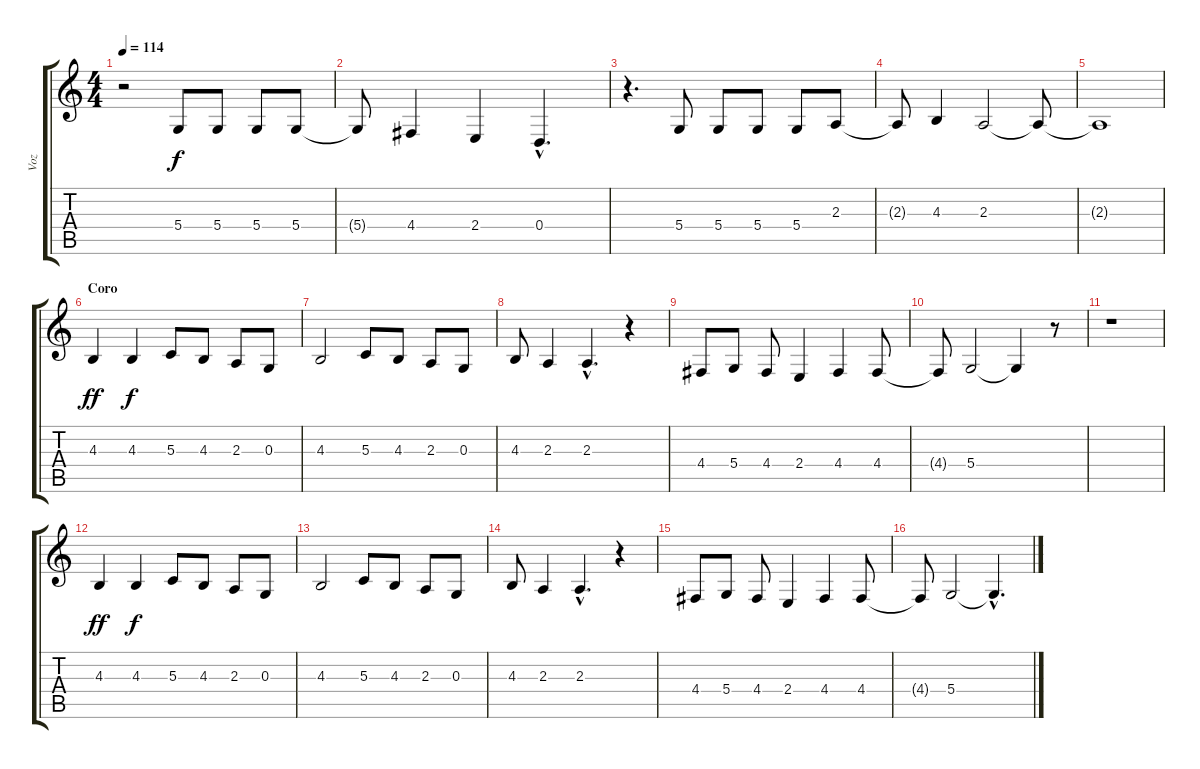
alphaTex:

\track ("Voz" "Voz") {instrument clarinet}
\staff {score tabs}
\tuning (E4 B3 G3 D3 A2 E2) {hide}
\ts (4 4)
\tempo 114
\clef g2
\ks c
r.2{dy f} 5.4.8 5.4.8 5.4.8 5.4.8 |
5.4{t}.8 4.4.4 2.4.4 0.4{hac}.4{d} |
r.4{d} 5.4.8 5.4.8 5.4.8 5.4.8 2.3.8 |
2.3{t}.8 4.3.4 2.3.2 2.3{t}.8 |
2.3{t}.1{volume 7} |
\section ("" "Coro")
4.3.4{dy ff volume 14} 4.3.4{dy f} 5.3.8 4.3.8 2.3.8 0.3.8 |
4.3.2 5.3.8 4.3.8 2.3.8 0.3.8 |
4.3.8 2.3.4 2.3{hac}.4{d} r.4 |
4.4.8 5.4.8 4.4.8 2.4.4 4.4.4 4.4.8 |
4.4{t}.8 5.4.2 5.4{t}.4 r.8 |
r.1 |
4.3.4{dy ff volume 14} 4.3.4{dy f} 5.3.8 4.3.8 2.3.8 0.3.8 |
4.3.2 5.3.8 4.3.8 2.3.8 0.3.8 |
4.3.8 2.3.4 2.3{hac}.4{d} r.4 |
4.4.8 5.4.8 4.4.8 2.4.4 4.4.4 4.4.8 |
4.4{t}.8 5.4.2 5.4{hac t}.4{d}
